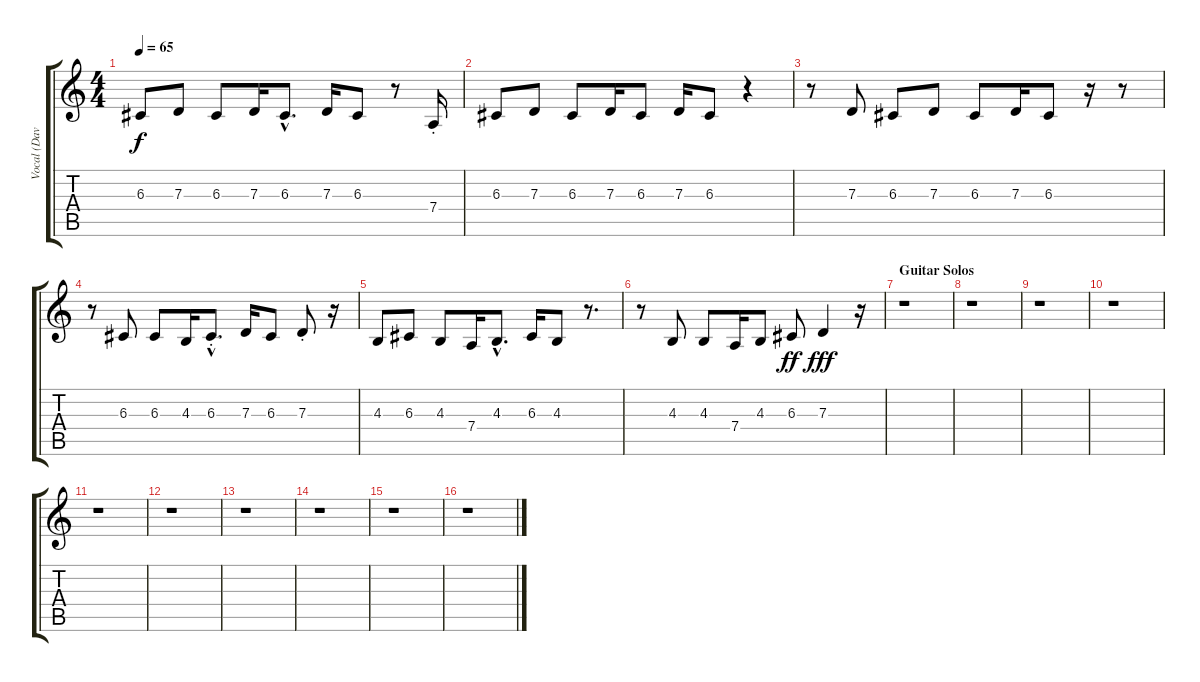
\track ("Vocal (David) / Clocks R-1" "Vocal (Dav") {instrument bassoon}
\staff {score tabs}
\tuning (E4 B3 G3 D3 A2 E2) {hide}
\ts (4 4)
\tempo 65
\clef g2
\ks c
6.3.8{dy f} 7.3.8 6.3.8 7.3.16 6.3{hac}.8{d} 7.3.16 6.3.8 r.8 7.4{st}.16 |
6.3.8 7.3.8 6.3.8 7.3.16 6.3.8 7.3.16 6.3.8 r.4 |
r.8 7.3.8 6.3.8 7.3.8 6.3.8 7.3.16 6.3.8 r.16 r.8 |
r.8 6.3.8 6.3.8 4.3.16 6.3{hac st}.8{d} 7.3.16 6.3.8 7.3{st}.8 r.16 |
4.3.8 6.3.8 4.3.8 7.4.16 4.3{hac}.8{d} 6.3.16 4.3.8 r.8{d} |
r.8 4.3.8 4.3.8 7.4.16 4.3.8 6.3.8{dy ff} 7.3.4{dy fff} r.16 |
\section ("" "Guitar Solos")
r.1 |
r.1 |
r.1 |
r.1 |
r.1 |
r.1 |
r.1 |
r.1 |
r.1 |
r.1
